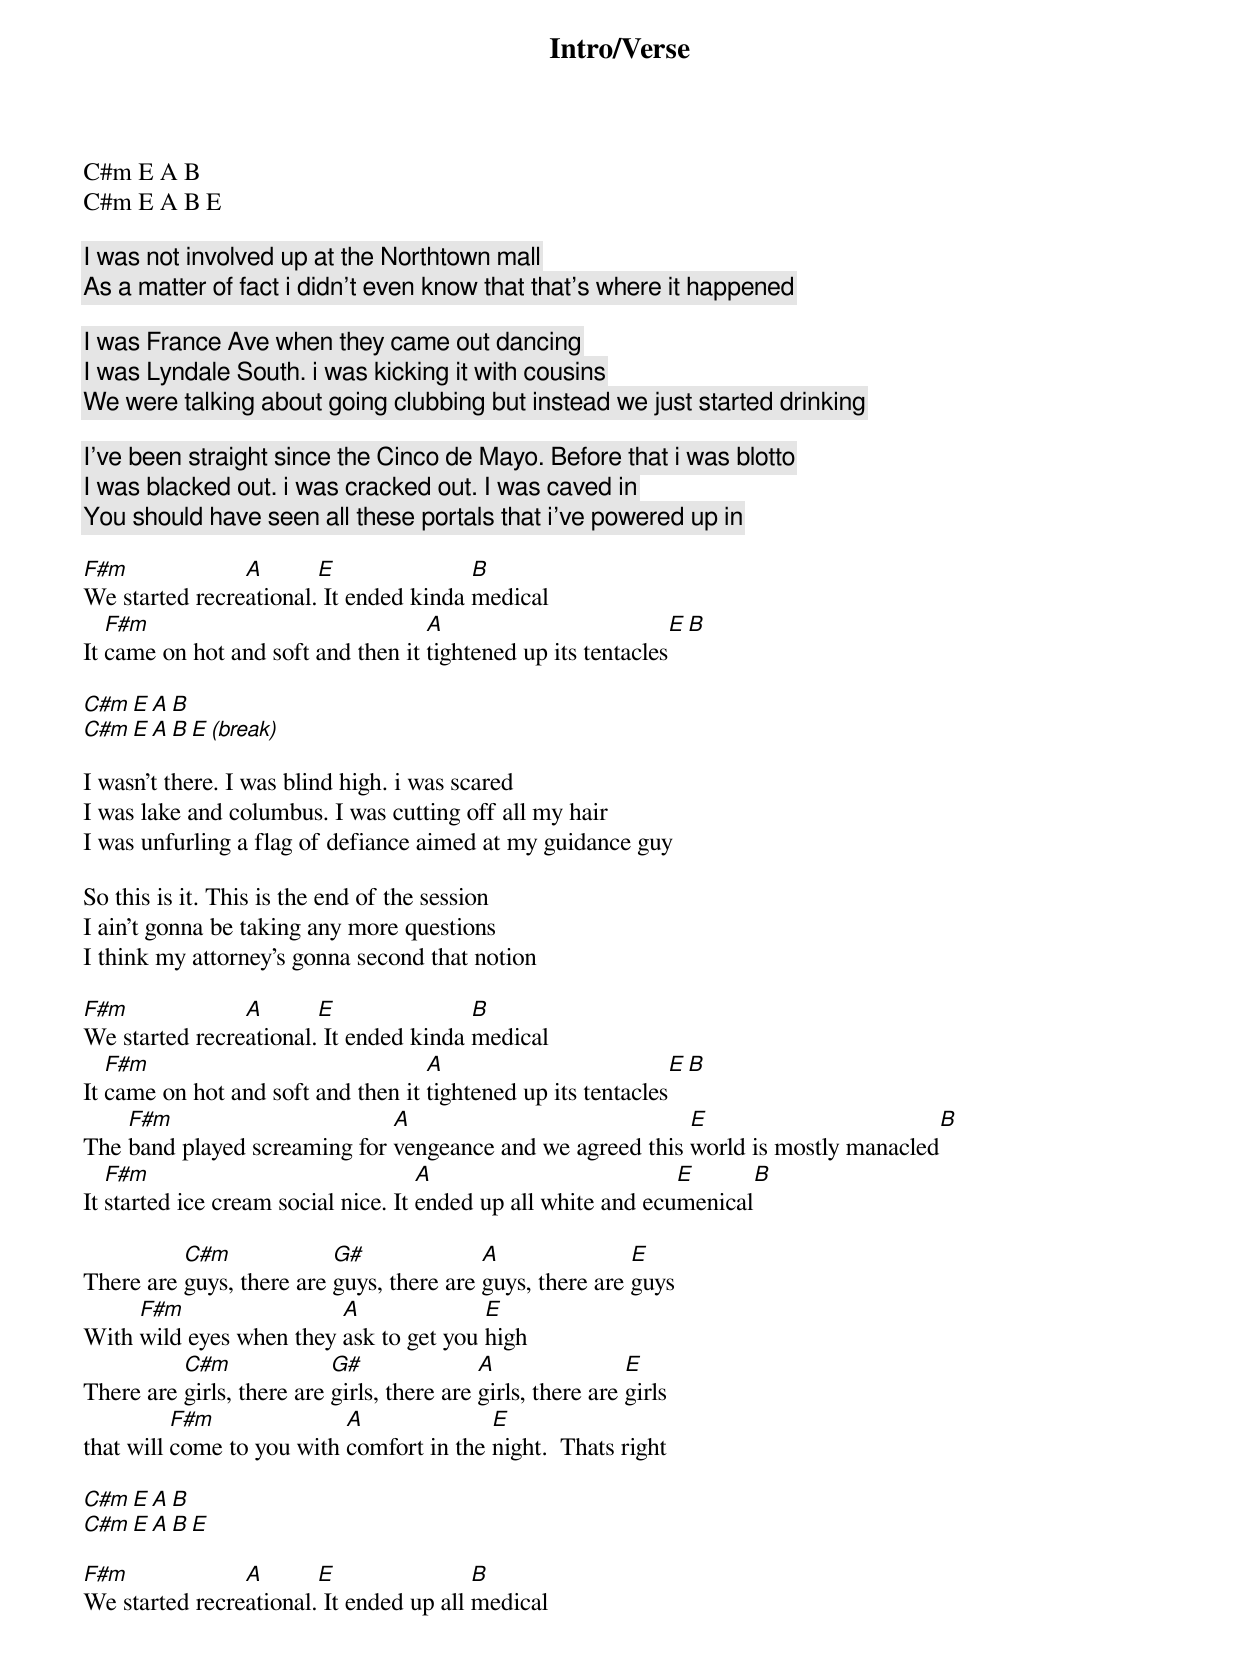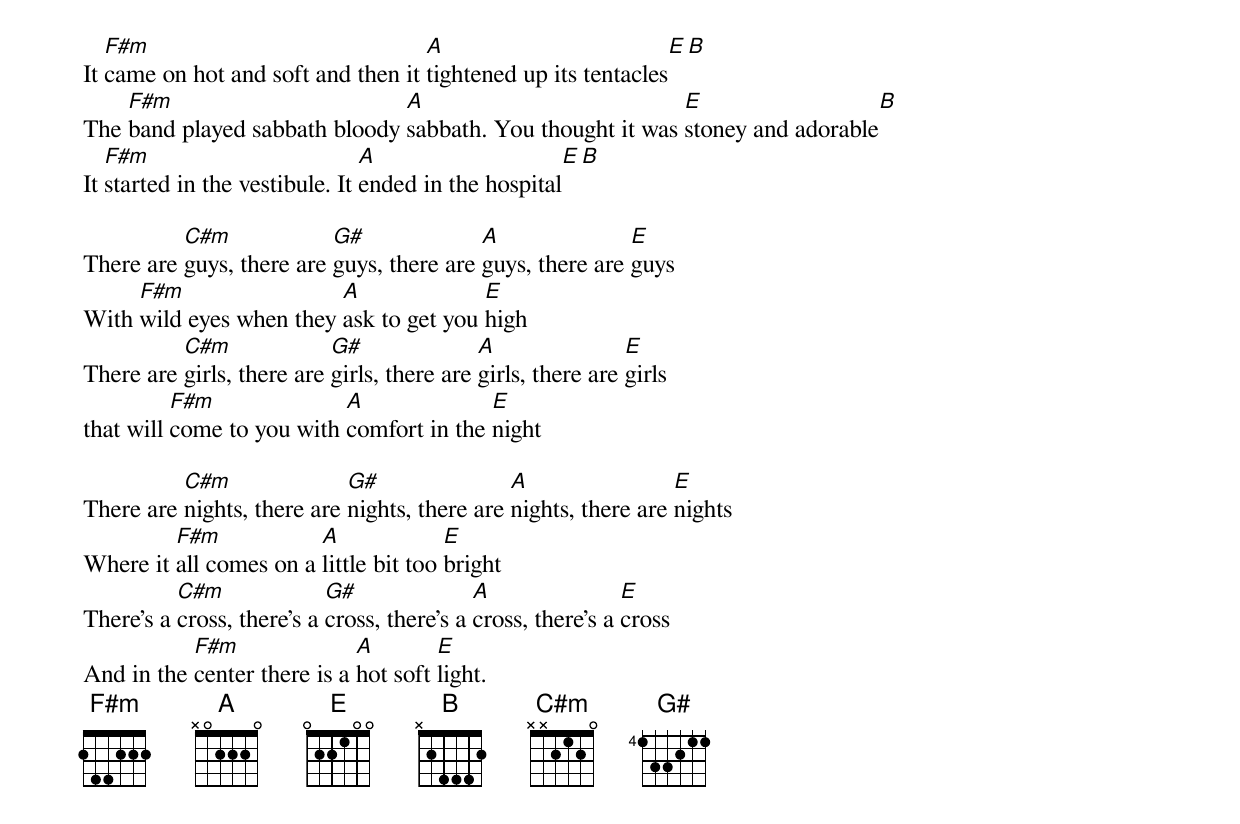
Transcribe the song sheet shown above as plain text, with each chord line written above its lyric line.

Intro/Verse
C#m E A B
C#m E A B E

I was not involved up at the Northtown mall
As a matter of fact i didn't even know that that's where it happened

I was France Ave when they came out dancing
I was Lyndale South. i was kicking it with cousins
We were talking about going clubbing but instead we just started drinking

I've been straight since the Cinco de Mayo. Before that i was blotto
I was blacked out. i was cracked out. I was caved in
You should have seen all these portals that i've powered up in

F#m             A       E               B
We started recreational. It ended kinda medical
   F#m                              A                         E  B
It came on hot and soft and then it tightened up its tentacles

C#m E A B
C#m E A B E (break)

I wasn't there. I was blind high. i was scared
I was lake and columbus. I was cutting off all my hair
I was unfurling a flag of defiance aimed at my guidance guy

So this is it. This is the end of the session
I ain't gonna be taking any more questions
I think my attorney's gonna second that notion

F#m             A       E               B
We started recreational. It ended kinda medical
   F#m                              A                         E  B
It came on hot and soft and then it tightened up its tentacles
    F#m                       A                            E                        B
The band played screaming for vengeance and we agreed this world is mostly manacled
   F#m                               A                         E       B
It started ice cream social nice. It ended up all white and ecumenical

          C#m             G#              A               E
There are guys, there are guys, there are guys, there are guys
     F#m                 A              E
With wild eyes when they ask to get you high
          C#m              G#               A                E
There are girls, there are girls, there are girls, there are girls
          F#m              A              E
that will come to you with comfort in the night.  Thats right

C#m E A B
C#m E A B E

F#m             A       E                B
We started recreational. It ended up all medical
   F#m                              A                          E  B
It came on hot and soft and then it tightened up its tentacles
    F#m                        A                           E                  B
The band played sabbath bloody sabbath. You thought it was stoney and adorable
   F#m                          A                    E  B
It started in the vestibule. It ended in the hospital

          C#m             G#              A               E
There are guys, there are guys, there are guys, there are guys
     F#m                 A              E
With wild eyes when they ask to get you high
          C#m              G#               A                E
There are girls, there are girls, there are girls, there are girls
          F#m              A              E
that will come to you with comfort in the night

          C#m               G#                A                 E
There are nights, there are nights, there are nights, there are nights
         F#m            A              E
Where it all comes on a little bit too bright
          C#m              G#               A                E
There's a cross, there's a cross, there's a cross, there's a cross
           F#m               A        E
And in the center there is a hot soft light.
